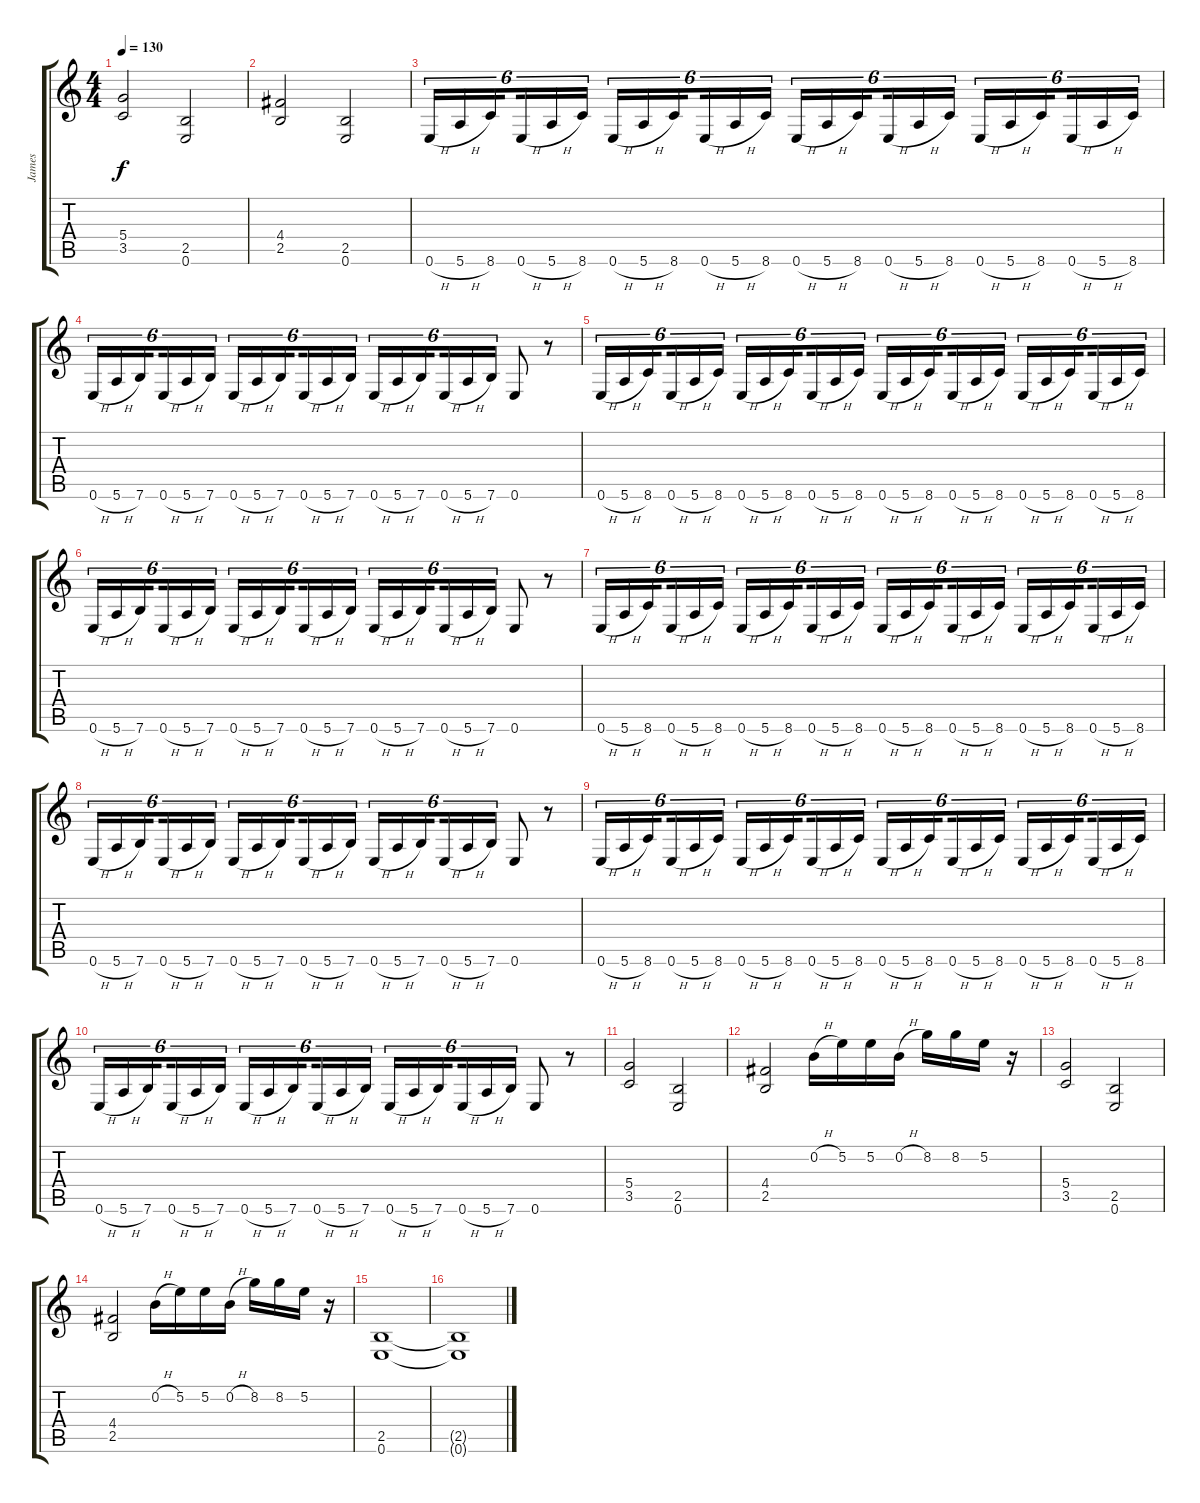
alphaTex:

\track ("James" "James") {instrument distortionguitar}
\staff {score tabs}
\tuning (E4 B3 G3 D3 A2 E2) {hide}
\ts (4 4)
\tempo 130
\clef g2
\ks c
(5.4 3.5).2{dy f} (2.5 0.6).2 |
(4.4 2.5).2 (2.5 0.6).2 |
0.6{h}.16{tu (6 4)} 5.6{h}.16{tu (6 4)} 8.6.16{tu (6 4) beam splitsecondary} 0.6{h}.16{tu (6 4)} 5.6{h}.16{tu (6 4)} 8.6.16{tu (6 4)} 0.6{h}.16{tu (6 4)} 5.6{h}.16{tu (6 4)} 8.6.16{tu (6 4) beam splitsecondary} 0.6{h}.16{tu (6 4)} 5.6{h}.16{tu (6 4)} 8.6.16{tu (6 4)} 0.6{h}.16{tu (6 4)} 5.6{h}.16{tu (6 4)} 8.6.16{tu (6 4) beam splitsecondary} 0.6{h}.16{tu (6 4)} 5.6{h}.16{tu (6 4)} 8.6.16{tu (6 4)} 0.6{h}.16{tu (6 4)} 5.6{h}.16{tu (6 4)} 8.6.16{tu (6 4) beam splitsecondary} 0.6{h}.16{tu (6 4)} 5.6{h}.16{tu (6 4)} 8.6.16{tu (6 4)} |
0.6{h}.16{tu (6 4)} 5.6{h}.16{tu (6 4)} 7.6.16{tu (6 4) beam splitsecondary} 0.6{h}.16{tu (6 4)} 5.6{h}.16{tu (6 4)} 7.6.16{tu (6 4)} 0.6{h}.16{tu (6 4)} 5.6{h}.16{tu (6 4)} 7.6.16{tu (6 4) beam splitsecondary} 0.6{h}.16{tu (6 4)} 5.6{h}.16{tu (6 4)} 7.6.16{tu (6 4)} 0.6{h}.16{tu (6 4)} 5.6{h}.16{tu (6 4)} 7.6.16{tu (6 4) beam splitsecondary} 0.6{h}.16{tu (6 4)} 5.6{h}.16{tu (6 4)} 7.6.16{tu (6 4)} 0.6.8 r.8 |
0.6{h}.16{tu (6 4)} 5.6{h}.16{tu (6 4)} 8.6.16{tu (6 4) beam splitsecondary} 0.6{h}.16{tu (6 4)} 5.6{h}.16{tu (6 4)} 8.6.16{tu (6 4)} 0.6{h}.16{tu (6 4)} 5.6{h}.16{tu (6 4)} 8.6.16{tu (6 4) beam splitsecondary} 0.6{h}.16{tu (6 4)} 5.6{h}.16{tu (6 4)} 8.6.16{tu (6 4)} 0.6{h}.16{tu (6 4)} 5.6{h}.16{tu (6 4)} 8.6.16{tu (6 4) beam splitsecondary} 0.6{h}.16{tu (6 4)} 5.6{h}.16{tu (6 4)} 8.6.16{tu (6 4)} 0.6{h}.16{tu (6 4)} 5.6{h}.16{tu (6 4)} 8.6.16{tu (6 4) beam splitsecondary} 0.6{h}.16{tu (6 4)} 5.6{h}.16{tu (6 4)} 8.6.16{tu (6 4)} |
0.6{h}.16{tu (6 4)} 5.6{h}.16{tu (6 4)} 7.6.16{tu (6 4) beam splitsecondary} 0.6{h}.16{tu (6 4)} 5.6{h}.16{tu (6 4)} 7.6.16{tu (6 4)} 0.6{h}.16{tu (6 4)} 5.6{h}.16{tu (6 4)} 7.6.16{tu (6 4) beam splitsecondary} 0.6{h}.16{tu (6 4)} 5.6{h}.16{tu (6 4)} 7.6.16{tu (6 4)} 0.6{h}.16{tu (6 4)} 5.6{h}.16{tu (6 4)} 7.6.16{tu (6 4) beam splitsecondary} 0.6{h}.16{tu (6 4)} 5.6{h}.16{tu (6 4)} 7.6.16{tu (6 4)} 0.6.8 r.8 |
0.6{h}.16{tu (6 4)} 5.6{h}.16{tu (6 4)} 8.6.16{tu (6 4) beam splitsecondary} 0.6{h}.16{tu (6 4)} 5.6{h}.16{tu (6 4)} 8.6.16{tu (6 4)} 0.6{h}.16{tu (6 4)} 5.6{h}.16{tu (6 4)} 8.6.16{tu (6 4) beam splitsecondary} 0.6{h}.16{tu (6 4)} 5.6{h}.16{tu (6 4)} 8.6.16{tu (6 4)} 0.6{h}.16{tu (6 4)} 5.6{h}.16{tu (6 4)} 8.6.16{tu (6 4) beam splitsecondary} 0.6{h}.16{tu (6 4)} 5.6{h}.16{tu (6 4)} 8.6.16{tu (6 4)} 0.6{h}.16{tu (6 4)} 5.6{h}.16{tu (6 4)} 8.6.16{tu (6 4) beam splitsecondary} 0.6{h}.16{tu (6 4)} 5.6{h}.16{tu (6 4)} 8.6.16{tu (6 4)} |
0.6{h}.16{tu (6 4)} 5.6{h}.16{tu (6 4)} 7.6.16{tu (6 4) beam splitsecondary} 0.6{h}.16{tu (6 4)} 5.6{h}.16{tu (6 4)} 7.6.16{tu (6 4)} 0.6{h}.16{tu (6 4)} 5.6{h}.16{tu (6 4)} 7.6.16{tu (6 4) beam splitsecondary} 0.6{h}.16{tu (6 4)} 5.6{h}.16{tu (6 4)} 7.6.16{tu (6 4)} 0.6{h}.16{tu (6 4)} 5.6{h}.16{tu (6 4)} 7.6.16{tu (6 4) beam splitsecondary} 0.6{h}.16{tu (6 4)} 5.6{h}.16{tu (6 4)} 7.6.16{tu (6 4)} 0.6.8 r.8 |
0.6{h}.16{tu (6 4)} 5.6{h}.16{tu (6 4)} 8.6.16{tu (6 4) beam splitsecondary} 0.6{h}.16{tu (6 4)} 5.6{h}.16{tu (6 4)} 8.6.16{tu (6 4)} 0.6{h}.16{tu (6 4)} 5.6{h}.16{tu (6 4)} 8.6.16{tu (6 4) beam splitsecondary} 0.6{h}.16{tu (6 4)} 5.6{h}.16{tu (6 4)} 8.6.16{tu (6 4)} 0.6{h}.16{tu (6 4)} 5.6{h}.16{tu (6 4)} 8.6.16{tu (6 4) beam splitsecondary} 0.6{h}.16{tu (6 4)} 5.6{h}.16{tu (6 4)} 8.6.16{tu (6 4)} 0.6{h}.16{tu (6 4)} 5.6{h}.16{tu (6 4)} 8.6.16{tu (6 4) beam splitsecondary} 0.6{h}.16{tu (6 4)} 5.6{h}.16{tu (6 4)} 8.6.16{tu (6 4)} |
0.6{h}.16{tu (6 4)} 5.6{h}.16{tu (6 4)} 7.6.16{tu (6 4) beam splitsecondary} 0.6{h}.16{tu (6 4)} 5.6{h}.16{tu (6 4)} 7.6.16{tu (6 4)} 0.6{h}.16{tu (6 4)} 5.6{h}.16{tu (6 4)} 7.6.16{tu (6 4) beam splitsecondary} 0.6{h}.16{tu (6 4)} 5.6{h}.16{tu (6 4)} 7.6.16{tu (6 4)} 0.6{h}.16{tu (6 4)} 5.6{h}.16{tu (6 4)} 7.6.16{tu (6 4) beam splitsecondary} 0.6{h}.16{tu (6 4)} 5.6{h}.16{tu (6 4)} 7.6.16{tu (6 4)} 0.6.8 r.8 |
(5.4 3.5).2 (2.5 0.6).2 |
(4.4 2.5).2 0.2{h}.16 5.2.16 5.2.16 0.2{h}.16 8.2.16 8.2.16 5.2.16 r.16 |
(5.4 3.5).2 (2.5 0.6).2 |
(4.4 2.5).2 0.2{h}.16 5.2.16 5.2.16 0.2{h}.16 8.2.16 8.2.16 5.2.16 r.16 |
(2.5 0.6).1 |
(2.5{t} 0.6{t}).1
